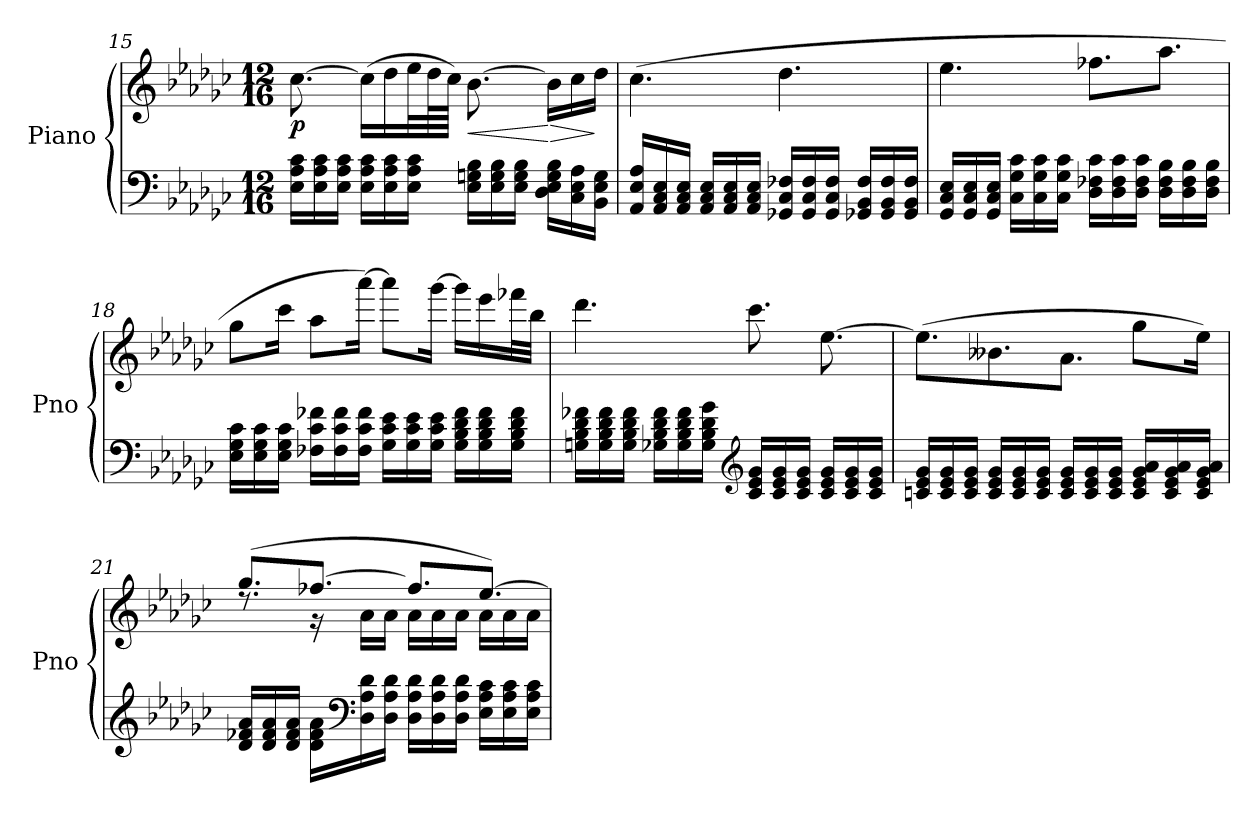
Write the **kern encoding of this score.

**kern	**kern	**dynam
*part1	*part1	*part1
*staff2	*staff1	*staff1/2
*I"Piano	*	*
*I'Pno	*	*
*clefF4	*clefG2	*
*k[b-e-a-d-g-c-]	*k[b-e-a-d-g-c-]	*
*M12/16	*M12/16	*
=15	=15	=15
!	!	!LO:DY:b
16E-\ 16A-\ 16c-\LL	[8.cc-\	p
16E-\ 16A-\ 16c-\	.	.
16E-\ 16A-\ 16c-\JJ	.	.
16E-\ 16A-\ 16c-\LL	(16cc-\LL]	.
16E-\ 16A-\ 16c-\	16dd-\	.
16E-\ 16A-\ 16c-\JJ	32ee-\L	.
.	64dd-\L	.
.	64cc-\JJJJ)	.
!	!	!LO:HP:b
16E-\ 16Gn\ 16B-\LL	[8.b-\	<
16E-\ 16G\ 16B-\	.	.
16E-\ 16G\ 16B-\JJ	.	.
!	!	!LO:HP:n=1:b
16D-\ 16E-\ 16G\ 16B-\LL	16b-\LL]	[ >
16C-\ 16E-\ 16A-\	16cc-\	.
16BB-\ 16E-\ 16G\JJ	16dd-\JJ	]
=16	=16	=16
!	!	!LO:DY:b
!	!	!LO:DY:n=1:b
16AA-/ 16E-/ 16A-/LL	(4.cc-\	p other-dynamics
16AA-/ 16C-/ 16E-/	.	.
16AA-/ 16C-/ 16E-/JJ	.	.
16AA-/ 16C-/ 16E-/LL	.	.
16AA-/ 16C-/ 16E-/	.	.
16AA-/ 16C-/ 16E-/JJ	.	.
16GG-X/ 16C-/ 16F-X/LL	4.dd-\	.
16GG-/ 16C-/ 16F-/	.	.
16GG-/ 16C-/ 16F-/JJ	.	.
16GG-X/ 16BB-/ 16F-/LL	.	.
16GG-/ 16BB-/ 16F-/	.	.
16GG-/ 16BB-/ 16F-/JJ	.	.
!!LO:LB:g=z
=17	=17	=17
16GG-/ 16C-/ 16E-/LL	4.ee-\	.
16GG-/ 16C-/ 16E-/	.	.
16GG-/ 16C-/ 16E-/JJ	.	.
16C-\ 16G-\ 16c-\LL	.	.
16C-\ 16G-\ 16c-\	.	.
16C-\ 16G-\ 16c-\JJ	.	.
16D-\ 16F-X\ 16c-\LL	8.ff-X\L	.
16D-\ 16F-\ 16c-\	.	.
16D-\ 16F-\ 16c-\JJ	.	.
16D-\ 16F-\ 16B-\LL	8.aa-\J	.
16D-\ 16F-\ 16B-\	.	.
16D-\ 16F-\ 16B-\JJ	.	.
=18	=18	=18
16E-\ 16G-\ 16c-\LL	8gg-\L	.
16E-\ 16G-\ 16c-\	.	.
16E-\ 16G-\ 16c-\JJ	16ccc-\Jk	.
16F-X\ 16c-\ 16f-X\LL	8aa-\L	.
16F-\ 16c-\ 16f-\	.	.
16F-\ 16c-\ 16f-\JJ	[16aaa-\Jk)	.
16G-\ 16c-\ 16e-\LL	8aaa-\L]	.
16G-\ 16c-\ 16e-\	.	.
16G-\ 16c-\ 16e-\JJ	[16ggg-\Jk	.
!	!	!LO:DY:b
16G-\ 16B-\ 16d-\ 16f-\LL	16ggg-\LL]	other-dynamics
16G-\ 16B-\ 16d-\ 16f-\	16eee-\	.
16G-\ 16B-\ 16d-\ 16f-\JJ	32fff-X\L	.
.	32bb-\JJJ	.
!!LO:LB:g=z
=19	=19	=19
16Gn\ 16B-\ 16d-\ 16f-X\LL	4.ddd-\	.
16G\ 16B-\ 16d-\ 16f-\	.	.
16G\ 16B-\ 16d-\ 16f-\JJ	.	.
16G-X\ 16B-\ 16d-\ 16f-\LL	.	.
16G-\ 16B-\ 16d-\ 16f-\	.	.
16G-\ 16B-\ 16d-\ 16g-\JJ	.	.
*clefG2	*	*
16c-/ 16e-/ 16g-/LL	8.ccc-\	.
16c-/ 16e-/ 16g-/	.	.
16c-/ 16e-/ 16g-/JJ	.	.
16c-/ 16e-/ 16g-/LL	[8.ee-\	.
16c-/ 16e-/ 16g-/	.	.
16c-/ 16e-/ 16g-/JJ	.	.
!!LO:LB:g=z
=20	=20	=20
16cn/ 16e-/ 16g-/LL	(8.ee-\L]	.
16c/ 16e-/ 16g-/	.	.
16c/ 16e-/ 16g-/JJ	.	.
16c/ 16e-/ 16g-/LL	8.b--X\	.
16c/ 16e-/ 16g-/	.	.
16c/ 16e-/ 16g-/JJ	.	.
16c/ 16e-/ 16g-/LL	8.a-\J	.
16c/ 16e-/ 16g-/	.	.
16c/ 16e-/ 16g-/JJ	.	.
16c/ 16e-/ 16g-/ 16a-/LL	8gg-\L	.
16c/ 16e-/ 16g-/ 16a-/	.	.
16c/ 16e-/ 16g-/ 16a-/JJ	16ee-\Jk)	.
=21	=21	=21
*	*^	*
16d-/ 16f-X/ 16a-/LL	(8.gg-/L	8.rdd	.
16d-/ 16f-/ 16a-/	.	.	.
16d-/ 16f-/ 16a-/JJ	.	.	.
16d-\ 16f-\ 16a-\LL	[8.ff-X/J	16r	.
*clefF4	*	*	*
16D-\ 16A-\ 16d-\	.	16a-\LL	.
16D-\ 16A-\ 16d-\JJ	.	16a-\JJ	.
!	!	!	!LO:DY:b
16D-\ 16A-\ 16d-\LL	8.ff-/L]	16a-\LL	other-dynamics
16D-\ 16A-\ 16d-\	.	16a-\	.
16D-\ 16A-\ 16d-\JJ	.	16a-\JJ	.
16E-\ 16A-\ 16c-\LL	[8.ee-/J)	16a-\LL	.
16E-\ 16A-\ 16c-\	.	16a-\	.
16E-\ 16A-\ 16c-\JJ	.	16a-\JJ	.
*	*v	*v	*
=	=	=
*-	*-	*-
